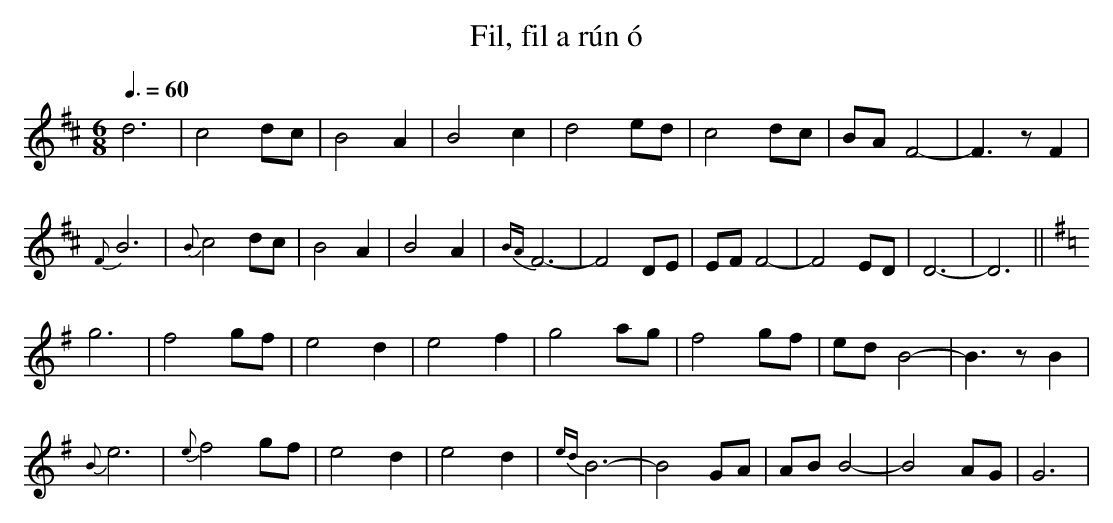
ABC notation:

X:1
T:Fil, fil a rún ó
M:6/8
Q:3/8=60
K:D
d6|c4 dc|B4 A2|B4 c2|d4 ed|c4 dc|BA F4|-F3z F2|
{F}B6|{B}c4 dc|B4 A2|B4 A2|{BA}F6|-F4 DE|EF F4|-F4 ED|D6|-D6||
K:G
g6|f4 gf|e4 d2|e4 f2|g4 ag|f4 gf|ed B4|-B3z B2|
{B}e6|{e}f4 gf|e4 d2|e4 d2|{ed}B6|-B4 GA|AB B4|-B4 AG|G6|
